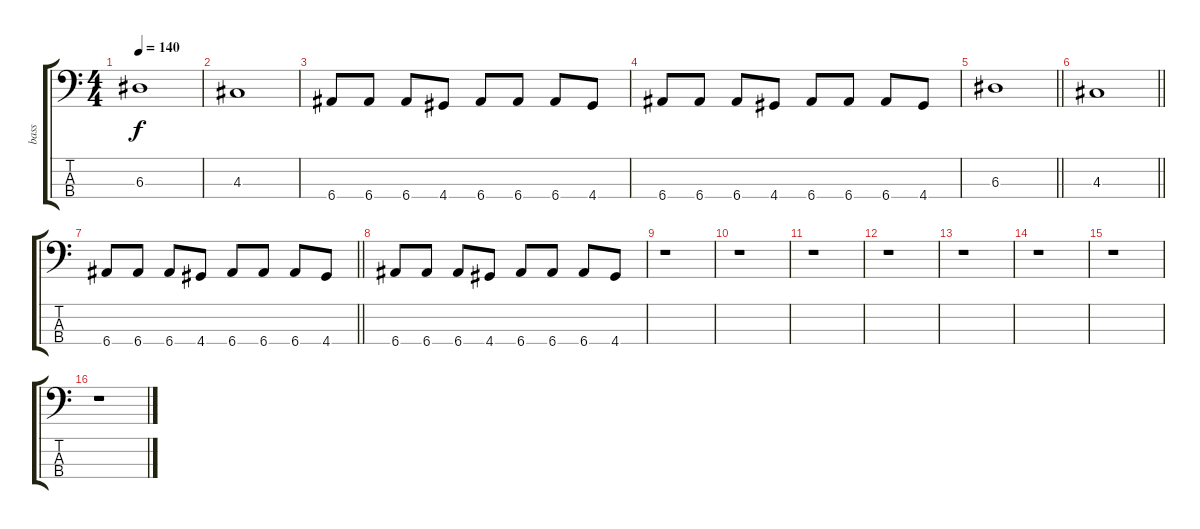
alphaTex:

\track ("bass" "bass") {instrument electricbassfinger}
\staff {score tabs}
\tuning (G2 D2 A1 E1) {hide}
\ts (4 4)
\tempo 140
\clef f4
\ks c
6.3.1{dy f} |
4.3.1 |
6.4.8 6.4.8 6.4.8 4.4.8 6.4.8 6.4.8 6.4.8 4.4.8 |
6.4.8 6.4.8 6.4.8 4.4.8 6.4.8 6.4.8 6.4.8 4.4.8 |
\barLineRight lightlight
6.3.1 |
\barLineRight lightlight
4.3.1 |
\barLineRight lightlight
6.4.8 6.4.8 6.4.8 4.4.8 6.4.8 6.4.8 6.4.8 4.4.8 |
6.4.8 6.4.8 6.4.8 4.4.8 6.4.8 6.4.8 6.4.8 4.4.8 |
r.1 |
r.1 |
r.1 |
r.1 |
r.1 |
r.1 |
r.1 |
r.1
